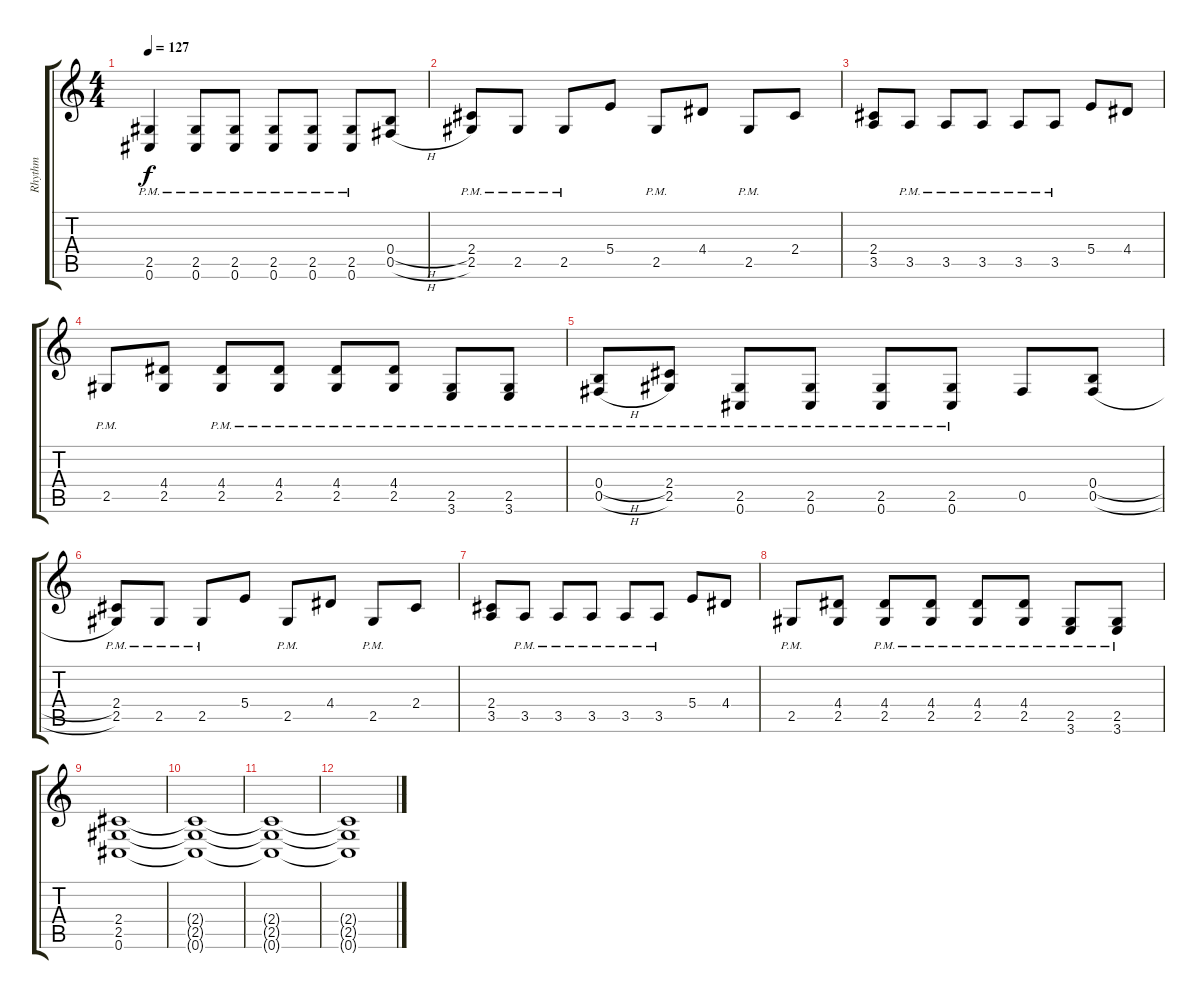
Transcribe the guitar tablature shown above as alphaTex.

\track ("Rhythm" "Rhythm") {instrument distortionguitar}
\staff {score tabs}
\tuning (Db4 Ab3 E3 B2 Gb2 Db2) {hide}
\ts (4 4)
\tempo 127
\clef g2
\ks c
(2.5{pm} 0.6{pm}).4{dy f} (2.5{pm} 0.6{pm}).8 (2.5{pm} 0.6{pm}).8 (2.5{pm} 0.6{pm}).8 (2.5{pm} 0.6{pm}).8 (2.5{pm} 0.6{pm}).8 (0.4{h} 0.5{h}).8 |
(2.4 2.5{pm}).8 2.5{pm}.8 2.5{pm}.8 5.4.8 2.5{pm}.8 4.4.8 2.5{pm}.8 2.4.8 |
(2.4 3.5).8 3.5{pm}.8 3.5{pm}.8 3.5{pm}.8 3.5{pm}.8 3.5{pm}.8 5.4.8 4.4.8 |
2.5{pm}.8 (4.4 2.5).8 (4.4{pm} 2.5{pm}).8 (4.4{pm} 2.5{pm}).8 (4.4{pm} 2.5{pm}).8 (4.4{pm} 2.5{pm}).8 (2.5{pm} 3.6{pm}).8 (2.5{pm} 3.6{pm}).8 |
(0.4{h} 0.5{h pm}).8 (2.4 2.5{pm}).8 (2.5{pm} 0.6{pm}).8 (2.5{pm} 0.6{pm}).8 (2.5{pm} 0.6{pm}).8 (2.5{pm} 0.6{pm}).8 0.5.8 (0.4{h} 0.5{h}).8 |
(2.4 2.5{pm}).8 2.5{pm}.8 2.5{pm}.8 5.4.8 2.5{pm}.8 4.4.8 2.5{pm}.8 2.4.8 |
(2.4 3.5).8 3.5{pm}.8 3.5{pm}.8 3.5{pm}.8 3.5{pm}.8 3.5{pm}.8 5.4.8 4.4.8 |
2.5{pm}.8 (4.4 2.5).8 (4.4{pm} 2.5{pm}).8 (4.4{pm} 2.5{pm}).8 (4.4{pm} 2.5{pm}).8 (4.4{pm} 2.5{pm}).8 (2.5{pm} 3.6{pm}).8 (2.5{pm} 3.6{pm}).8 |
(2.4 2.5 0.6).1 |
(2.4{t} 2.5{t} 0.6{t}).1 |
(2.4{t} 2.5{t} 0.6{t}).1 |
(2.4{t} 2.5{t} 0.6{t}).1
